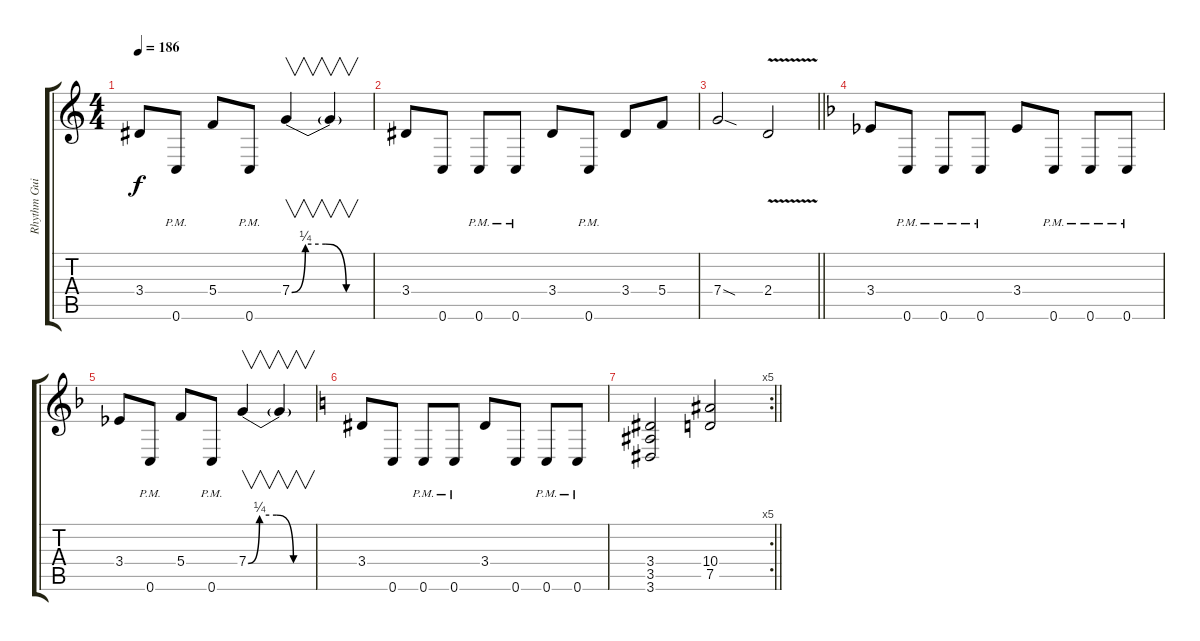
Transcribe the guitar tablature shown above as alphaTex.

\track ("Rhythm Guitar" "Rhythm Gui") {instrument distortionguitar}
\staff {score tabs}
\tuning (D4 A3 F3 C3 G2 C2) {hide}
\ts (4 4)
\tempo 186
\clef g2
\ks c
3.4.8{dy f} 0.6{pm}.8 5.4.8 0.6{pm}.8 7.4{be (custom 0 0 10 1 25 1 40 0 60 0)}.4{v} 7.4{t}.4{v} |
3.4.8 0.6.8 0.6{pm}.8 0.6{pm}.8 3.4.8 0.6{pm}.8 3.4.8 5.4.8 |
\barLineRight lightlight
7.4{sod}.2 2.4{v}.2 |
\ks f
3.4.8 0.6{pm}.8 0.6{pm}.8 0.6{pm}.8 3.4.8 0.6{pm}.8 0.6{pm}.8 0.6{pm}.8 |
3.4.8 0.6{pm}.8 5.4.8 0.6{pm}.8 7.4{be (custom 0 0 10 1 25 1 40 0 60 0)}.4{v} 7.4{t}.4{v} |
\ks c
3.4.8 0.6.8 0.6{pm}.8 0.6{pm}.8 3.4.8 0.6.8 0.6{pm}.8 0.6{pm}.8 |
\rc 5
\barLineRight lightlight
(3.4 3.5 3.6).2 (10.4 7.5).2
